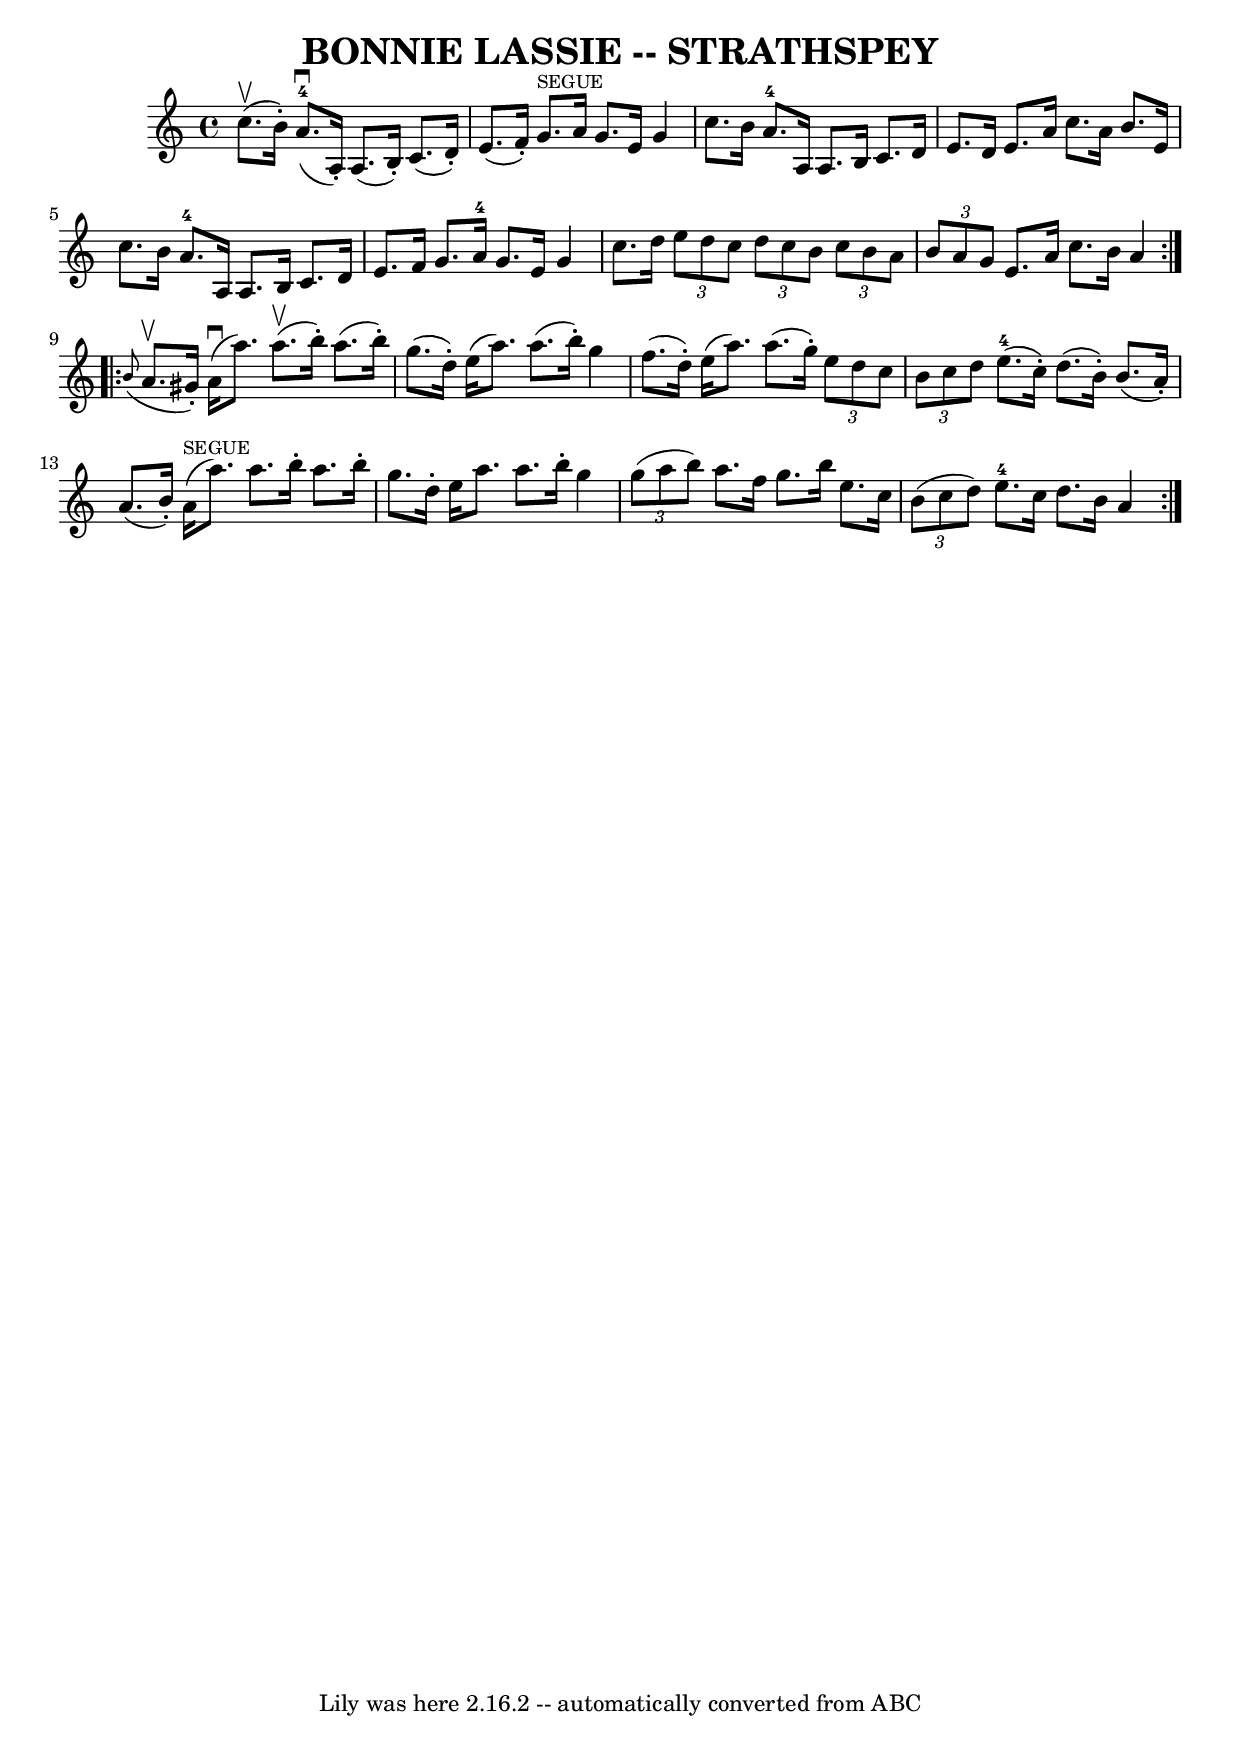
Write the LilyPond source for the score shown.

\version "2.16.2"
\include "Mammoth.ily"
\header {
  %% book = "Ryan's Mammoth Collection of Fiddle Tunes"
  crossRefNumber = "1"
  footnotes = ""
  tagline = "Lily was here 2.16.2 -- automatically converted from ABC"
  title = "BONNIE LASSIE -- STRATHSPEY"

}
voicedefault =  {



  \repeat volta 2 {

    \override Staff.TimeSignature #'style = #'C
    \time 4/4 
    \key a \minor
    c''8. (^\upbow b'16-.)       |
    
    a'8.-4(^\downbow a16-.) a8. (b16-.) c'8. (d'16-.)   
    e'8. (f'16-.)   |
    g'8.^\segue a'16 g'8. e'16 g'4  
    c''8. b'16        |
    a'8.-4 a16 a8. b16 c'8.    
    d'16 e'8. d'16    |
    e'8. a'16 c''8. a'16 b'8.    
    e'16 c''8. b'16    |
    |
    a'8.-4 a16 a8.    
    b16 c'8. d'16 e'8. f'16    |
    g'8. a'16-4 g'8.    
    e'16 g'4 c''8. d''16        |
    \times 2/3 { e''8 d''8    
		 c''8  
	       }   \times 2/3 { d''8 c''8 b'8  
			      }   \times 2/3 { c''8 b'8    
					       a'8  
					     }   \times 2/3 { b'8 a'8 g'8  
							    }   |
    e'8. a'16 c''8. 
    b'16 a'4    
  }     
  \repeat volta 2 {
    \grace { b'8 (
	   } a'8.^\upbow  
    gis'16-.)       |
    a'16 (^\downbow a''8.) a''8. (^\upbow 
    b''16-.) a''8. (b''16-.) g''8. (d''16-.)   |
    
    e''16 (a''8.) a''8. (b''16-.) g''4 f''8. (d''16-.)     
    |
    e''16 (a''8.) a''8. (g''16-.)   \times 2/3 { e''8  
						  d''8 c''8  
						}   \times 2/3 { b'8 c''8 d''8  
							       }   |
    e''8.-4(c''16-.) d''8. (b'16-.) b'8. (a'16-.) a'8. (
    b'16-.)   |
    |
    a'16^\segue(a''8.) a''8.    
    b''16-. a''8. b''16-. g''8. d''16-.   |
    e''16 a''8.    
    a''8. b''16-. g''4    \times 2/3 { g''8 (a''8 b''8) 
				      }       
    |
    a''8. f''16 g''8. b''16 e''8. c''16    \times 2/3 {   
      b'8 (c''8 d''8) 
    }   |
    e''8.-4 c''16 d''8. b'16   
    a'4    
  }   

}

\score{
  <<

    \context Staff="default"
    {
      \voicedefault 
      
    }

  >>
  \layout {
    
  }
  \midi {
  }

}
